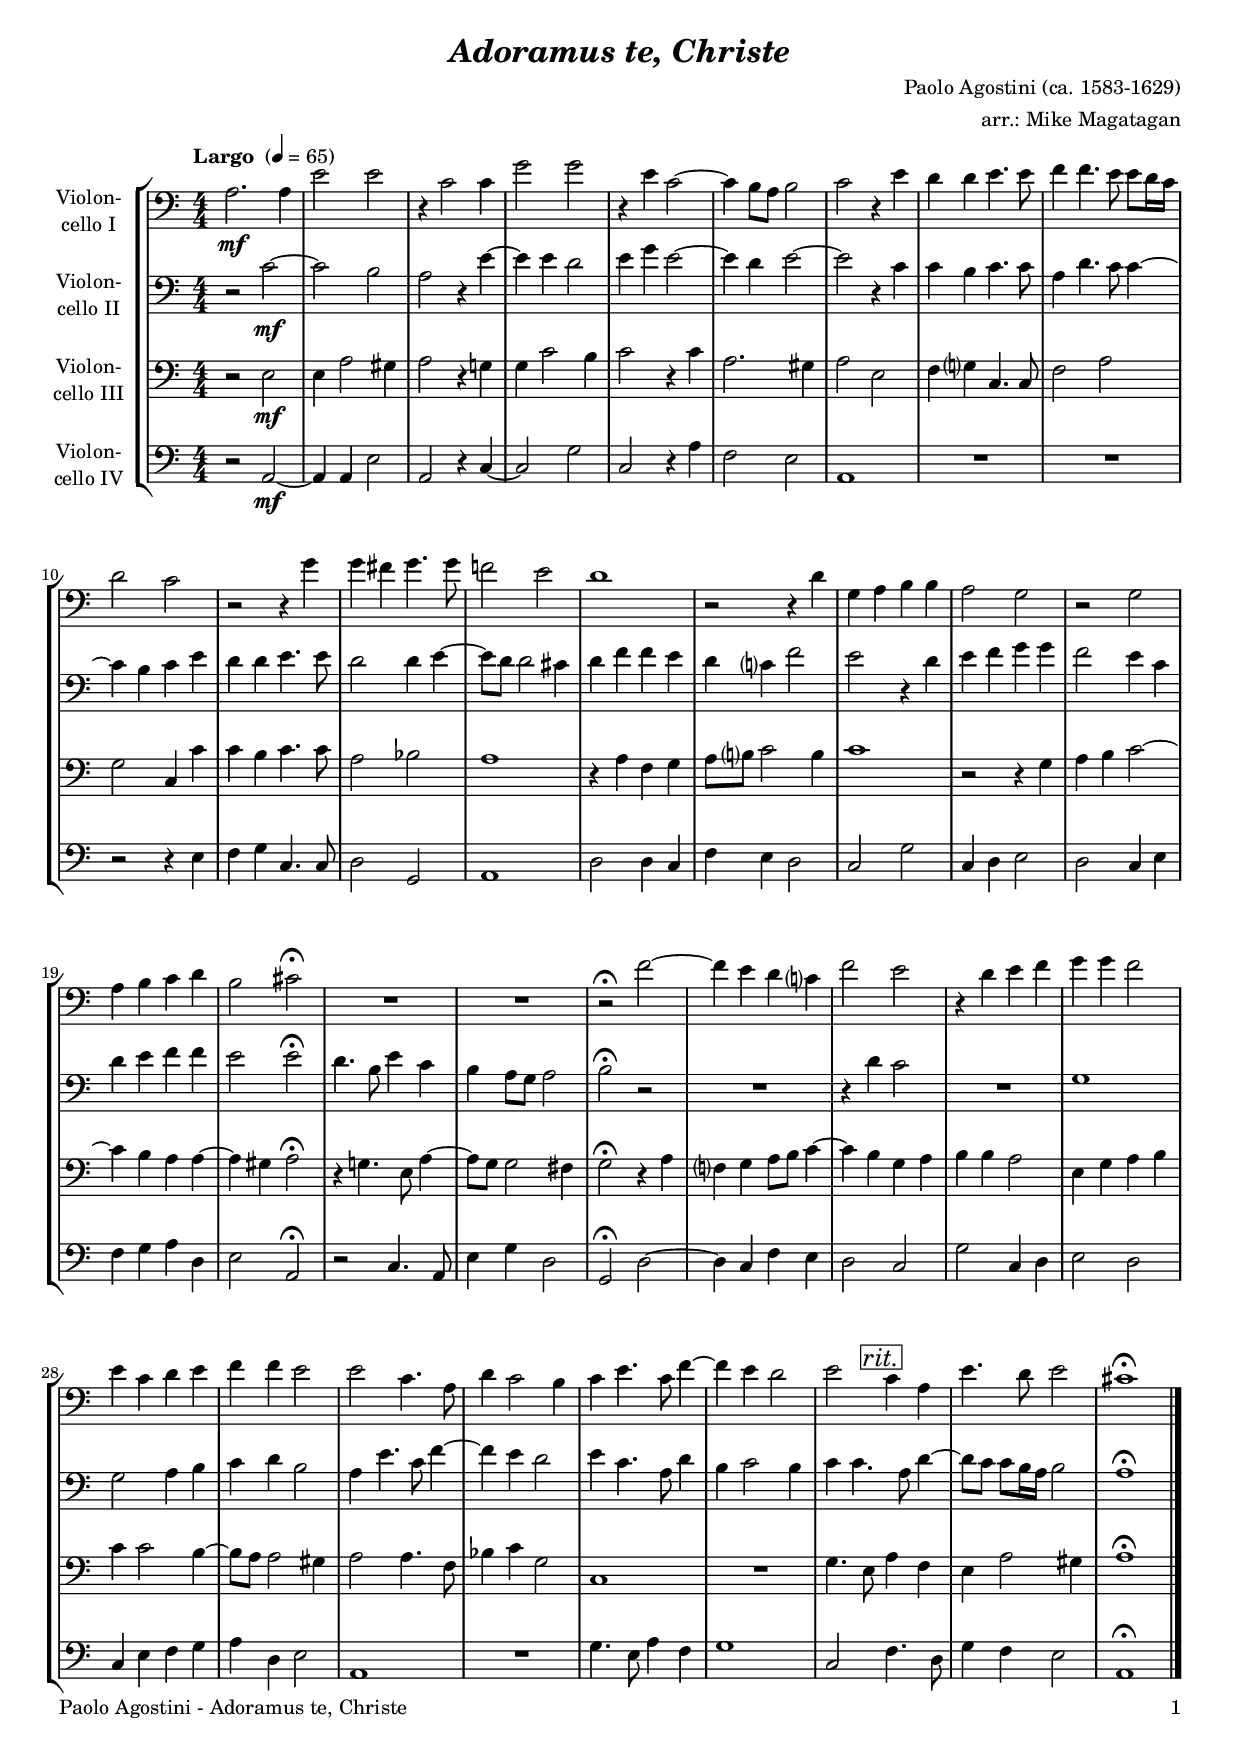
\version "2.18.2"
\include "deutsch.ly"
  
#(set-global-staff-size 17.5)

\header {
  title     = \markup \bold \italic "Adoramus te, Christe"
  composer  = "Paolo Agostini (ca. 1583-1629)"
  arranger  = "arr.: Mike Magatagan"
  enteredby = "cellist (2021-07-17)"
  piece     = ""
}

voiceconsts = {
  \key a \minor
  \time 4/4
  \clef "bass"
  \numericTimeSignature
  \compressEmptyMeasures
  % Set default beaming for all staves
%  \set Timing.beamExceptions = #'()
%  \set Timing.baseMoment     = #(ly:make-moment 1 4)
%  \set Timing.beatStructure  = #'(1 1 1)
  \tempo "Largo " 4=65
}

micl = "clarinet"
mifl = "flute"
miob = "oboe"
mifh = "french horn"
misx = "tenor sax"
mist = "string ensemble 1"
miba = "cello"

rit = \mark \markup \box \italic "rit."

va = \relative c' {
  \voiceconsts
  
  a2.\mf a4
  e'2 e
  r4 c2 c4
  g'2 g
  r4 e c2~
  c4 h8 a h2

  c r4 e
  d d e4. e8
  f4 f4. e8 e d16 c
  d2 c
  r r4 g'

  g fis g4. g8
  f!2 e
  d1
  r2 r4 d
  g, a h h
  a2 g

  r g
  a4 h c d
  h2 cis\fermata
  R1*2
  r2\fermata f~
  f4 e d c?

  f2 e
  r4 d e f
  g g f2
  e4 c d e
  f f e2
  e c4. a8

  d4 c2 h4
  c e4. c8 f4~
  f e d2
  e \rit c4 a
  e'4. d8 e2
  cis1\fermata \bar "|."
}

vb = \relative c' {
  \voiceconsts

  r2 c~\mf
  c h
  a r4 e'~
  e e d2
  e4 g e2~
  e4 d e2~
  e r4 c

  c h c4. c8
  a4 d4. c8 c4~
  c h c e
  d d e4. e8
  d2 d4 e~

  e8 d d2 cis4
  d f f e
  d c? f2
  e r4 d
  e f g g
  f2 e4 c

  d e f f
  e2 e\fermata
  d4. h8 e4 c
  h a8 g a2
  h\fermata r
  R1

  r4 d c2
  R1
  g1
  g2 a4 h
  c d h2
  a4 e'4. c8 f4~
  f e d2

  e4 c4. a8 d4
  h c2 h4
  c << { s4 \rit s8 } \\ c4. >> a8 d4~
  d8 c c h16 a h2
  a1\fermata \bar "|."
}

vc = \relative c {
  \voiceconsts

  r2 e\mf
  e4 a2 gis4
  a2 r4 g!
  g c2 h4
  c2 r4 c
  a2. gis4
  a2 e

  f4 g? c,4. c8
  f2 a
  g c,4 c'
  c h c4. c8
  a2 b
  a1

  r4 a f g
  a8 h? c2 h4
  c1
  r2 r4 g
  a h c2~
  c4 h a a~

  a gis a2\fermata
  r4 g!4. e8 a4~
  a8 g g2 fis4
  g2\fermata r4 a
  f? g a8 h c4~

  c h g a
  h h a2
  e4 g a h
  c c2 h4~
  h8 a a2 gis4
  a2 a4. f8

  b4 c g2
  c,1
  R
  g'4. e8 \rit a4 f
  e a2 gis4
  a1\fermata \bar "|."
}

vd = \relative c {
  \voiceconsts

  r2 a~\mf
  a4 a e'2
  a, r4 c~
  c2 g'
  c, r4 a'
  f2 e

  a,1
  R1*2
  r2 r4 e'
  f g c,4. c8
  d2 g,
  a1

  d2 d4 c
  f e d2
  c g'
  c,4 d e2
  d c4 e
  f g a d,

  e2 a,\fermata
  r c4. a8
  e'4 g d2
  g,\fermata d'~
  d4 c f e
  d2 c

  g' c,4 d
  e2 d
  c4 e f g
  a d, e2
  a,1
  R

  g'4. e8 a4 f
  g1
  c,2 \rit f4. d8
  g4 f e2
  a,1\fermata \bar "|."
}


music = \new StaffGroup <<
      \new Staff {
	\set Staff.midiInstrument = \miba
	\set Staff.instrumentName = \markup \center-column { "Violon-" "cello I" }
	\transpose a a { \va }
      }

      \new Staff {
	\set Staff.midiInstrument = \miba
	\set Staff.instrumentName = \markup \center-column { "Violon-" "cello II" }
	\transpose a a { \vb }
      }

      \new Staff {
	\set Staff.midiInstrument = \miba
	\set Staff.instrumentName = \markup \center-column { "Violon-" "cello III" }
	\transpose a a { \vc }
      }

      \new Staff {
	\set Staff.midiInstrument = \miba
	\set Staff.instrumentName = \markup \center-column { "Violon-" "cello IV" }
	\transpose a a { \vd }
      }
>>

\book {
   \paper {
    print-page-number = ##t
    print-first-page-number = ##t
    ragged-last-bottom = ##f
    oddHeaderMarkup = \markup \null
    evenHeaderMarkup = \markup \null
    oddFooterMarkup = \markup {
      \fill-line {
        \on-the-fly #print-page-number-check-first
        "Paolo Agostini - Adoramus te, Christe" \fromproperty #'page:page-number-string
      }
    }
    evenFooterMarkup = \oddFooterMarkup
  } \score {
    \music
    \layout {}
  }

  \score {
    \unfoldRepeats \music

    \midi {
      \context {
        \Score
      }
    }
  }
}